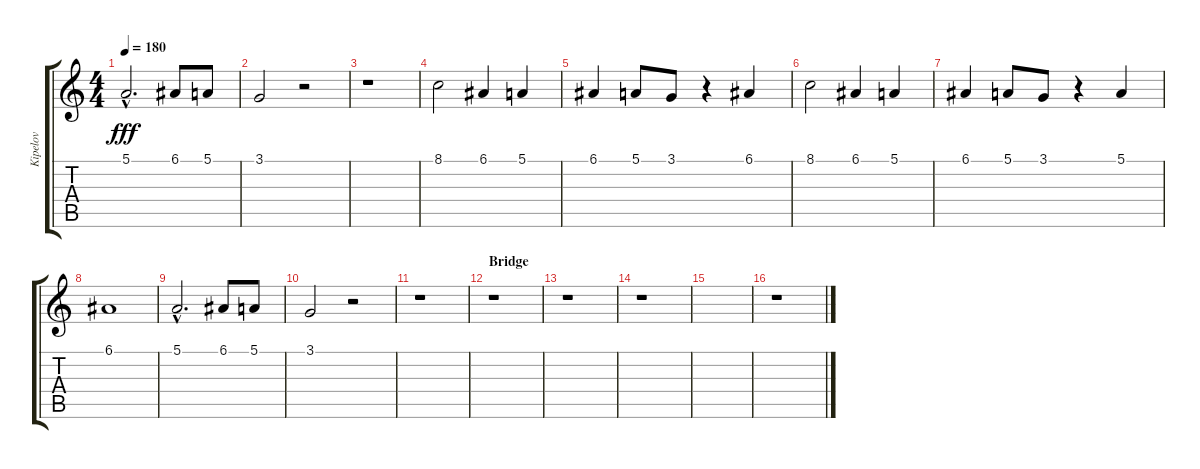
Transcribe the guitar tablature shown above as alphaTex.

\track ("Kipelov" "Kipelov") {instrument tenorsax}
\staff {score tabs}
\tuning (E4 B3 G3 D3 A2 E2) {hide}
\ts (4 4)
\tempo 180
\clef g2
\ks c
5.1{hac}.2{d dy fff} 6.1.8 5.1.8 |
3.1.2 r.2 |
r.1 |
8.1.2 6.1.4 5.1.4 |
6.1.4 5.1.8 3.1.8 r.4 6.1.4 |
8.1.2 6.1.4 5.1.4 |
6.1.4 5.1.8 3.1.8 r.4 5.1.4 |
6.1.1 |
5.1{hac}.2{d} 6.1.8 5.1.8 |
3.1.2 r.2 |
r.1 |
\section ("" "Bridge")
r.1 |
r.1 |
r.1 |
|
r.1
